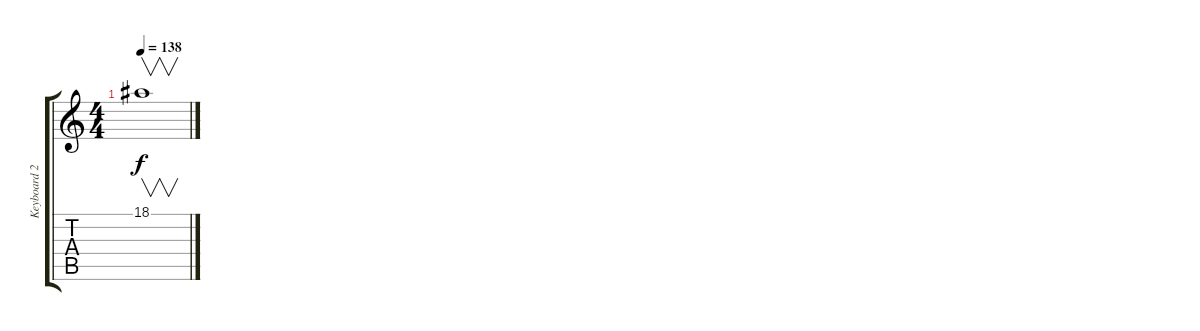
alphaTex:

\track ("Keyboard 2" "Keyboard 2") {instrument clavinet}
\staff {score tabs}
\tuning (E4 B3 G3 D3 A2 E2) {hide}
\ts (4 4)
\tempo 138
\clef g2
\ks c
18.1.1{v dy f}
